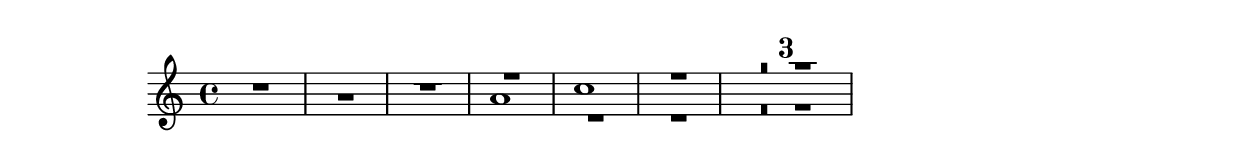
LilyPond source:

%% Do not edit this file; it is auto-generated from LSR http://lsr.dsi.unimi.it
%% This file is in the public domain.
\version "2.13.1"

\header {
  lsrtags = "rhythms, tweaks-and-overrides"

%% Translation of GIT committish: a634a20e0ab2a874ff8bf423e5651139df8733fc
 doctitlees = "Posicionar los silencios multicompás"
 texidoces = "
A diferencia de los silencios normales, no existe una instrucción
predefinida para modificar la posición predefinida de un símbolo
multicompás sobre el pentagrama, adjuntándolo a una nota,
independientemente de cuál sea su forma.  Sin embargo, en la música
polifónica los silencios multicompás de las voces de numeración par e
impar están separados verticalmente.  La colocación de los silencios
multicompás se puede controlar como se ve a continuación:

"
%% Translation of GIT committish: b4f6b5ad66d016c312cddc8d4026ad852f9a7c36

texidocde = "
Anders als bei normalen Pausen gibt es keinen direkten Befehl, um die
vertikale Position von Ganztaktpausen zu beeinflussen, indem man sie an
eine Tonhöhe anhängt.  In polyphoner Notation wird aber dennoch die
Position der Pausen von geraden und ungeraden Stimmen voneinander
unterschieden.  Die Position von Ganztaktpausen kann wie folgt verändert
werden:
 "
  doctitlede = "Positionierung von Ganztaktpausen"


%% Translation of GIT committish: e71f19ad847d3e94ac89750f34de8b6bb28611df
  texidocfr = "
Si l'on peut positionner verticalement un silence simple en le
rattachant à une note, il n'en va pas de même pur un silence
multi-mesure.  Néanmoins, et uniquement dans le cadre de musique
polyphonique, les silences multi-mesures sont positionnées différemment
selon qu'ils appartiennent à une voix au numéro pair ou impair.  Le
positionnement des silences multi-mesures peut se contrôler ainsi :
"
  doctitlefr = "Positionnement des silences multi-mesures"

  texidoc = "
Unlike ordinary rests, there is no predefined command to change the
staff position of a multi-measure rest symbol of either form by
attaching it to a note.  However, in polyphonic music multi-measure
rests in odd-numbered and even-numbered voices are vertically
separated. The positioning of multi-measure rests can be controlled as
follows: 

"
  doctitle = "Positioning multi-measure rests"
} % begin verbatim

\relative c'' {
  % Multi-measure rests by default are set under the second line
  R1
  % They can be moved with an override
  \override MultiMeasureRest #'staff-position = #-2
  R1
  % A value of 0 is the default position;
  % the following trick moves the rest to the center line
  \override MultiMeasureRest #'staff-position = #-0.01
  R1
  % Multi-measure rests in odd-numbered voices are under the top line
  << { R1 } \\ { a1 } >>
  % Multi-measure rests in even-numbered voices are under the bottom line
  << { c1 } \\ { R1 } >>
  % They remain separated even in empty measures
  << { R1 } \\ { R1 } >>
  % This brings them together even though there are two voices
  \compressFullBarRests
  <<
    \revert MultiMeasureRest #'staff-position
    { R1*3 }
    \\
    \revert MultiMeasureRest #'staff-position
    { R1*3 }
  >>
}
